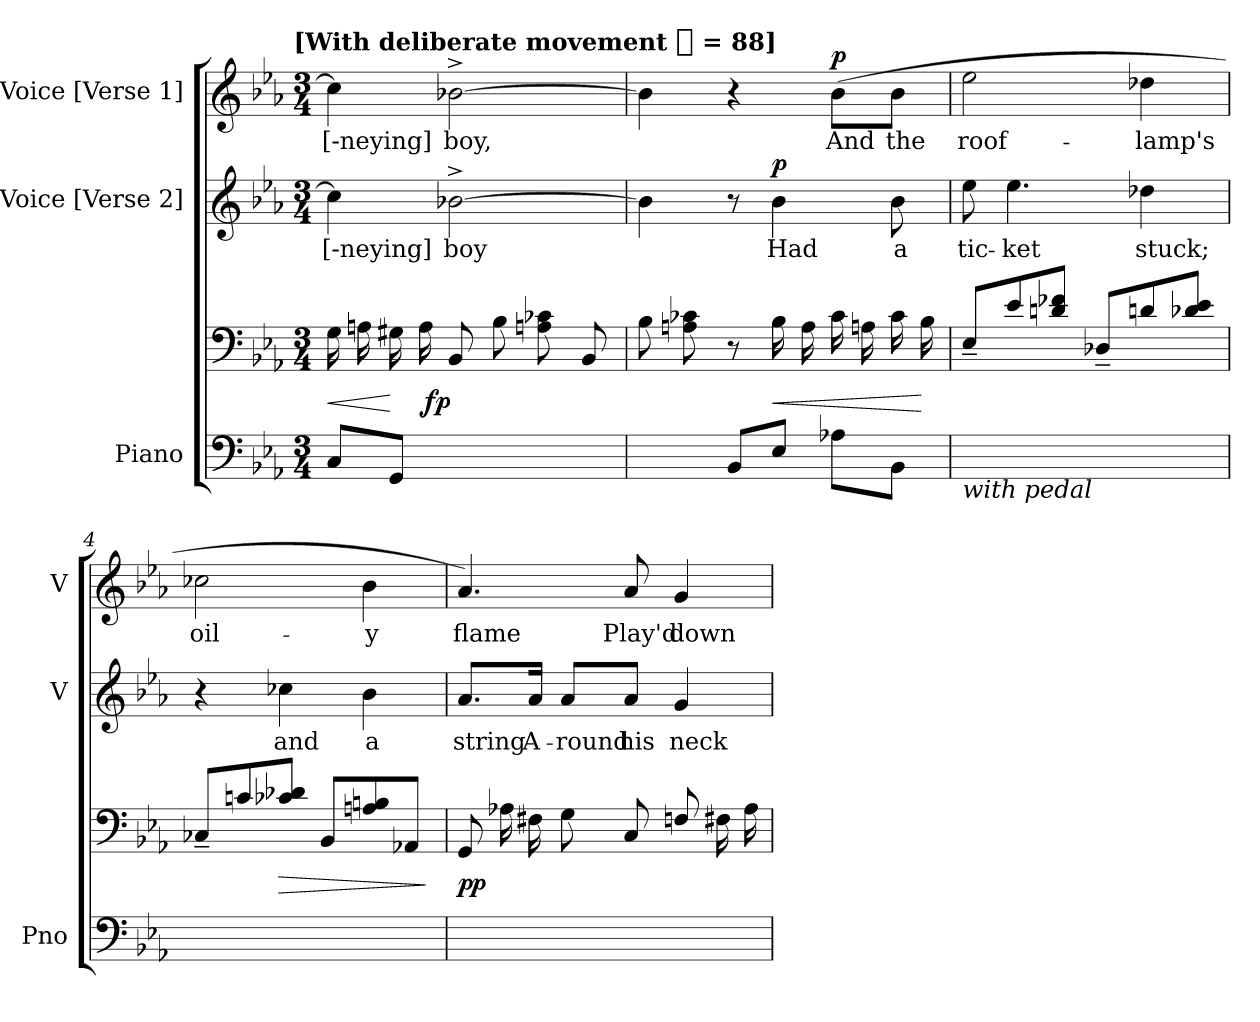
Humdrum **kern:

**kern	**kern	**dynam	**kern	**text	**dynam	**kern	**text	**dynam
*part3	*part3	*part3	*part2	*part2	*part2	*part1	*part1	*part1
*staff4	*staff3	*staff3/4	*staff2	*staff2	*staff2	*staff1	*staff1	*staff1
*I"Piano	*	*	*I"Voice [Verse 2]	*	*	*I"Voice [Verse 1]	*	*
*I'Pno	*	*	*I'V	*	*	*I'V	*	*
*clefF4	*clefF4	*	*clefG2	*	*	*clefG2	*	*
*k[b-e-a-]	*k[b-e-a-]	*	*k[b-e-a-]	*	*	*k[b-e-a-]	*	*
*E-:	*E-:	*	*E-:	*	*	*E-:	*	*
!!LO:TX:omd:t=[With deliberate movement [quarter] = 88]
*M3/4	*M3/4	*	*M3/4	*	*	*M3/4	*	*
*MM88	*MM88	*	*MM88	*	*	*MM88	*	*
=1	=1	=1	=1	=1	=1	=1	=1	=1
8CL	16G	<	4cc]	[-neying]	.	4cc]	[-neying]	.
.	16An	.	.	.	.	.	.	.
8GGJ	16G#X	[	.	.	.	.	.	.
.	16A	.	.	.	.	.	.	.
!	!	!LO:DY:rj	!	!	!	!	!	!
8ryy	8BB-/	fp	[2b-X^i	boy	.	[2b-X^i	boy,	.
8ryy	8B-\	.	.	.	.	.	.	.
8ryy	8An 8c-X	.	.	.	.	.	.	.
8ryy	8BB-/	.	.	.	.	.	.	.
=2	=2	=2	=2	=2	=2	=2	=2	=2
8ryy	8B-\	.	4b-]	.	.	4b-]	.	.
8ryy	8An 8c-X	.	.	.	.	.	.	.
8BB-L	8r	.	8r	.	.	4r	.	.
!	!	!	!	!	!LO:DY:a	!	!	!
8E-J	16B-	<	4b-	Had	p	.	.	.
.	16A	.	.	.	.	.	.	.
!	!	!	!	!	!	!	!	!LO:DY:a
8A-XL	16c-\	.	.	.	.	(8b-\L	And	p
.	16Anj	.	.	.	.	.	.	.
8BB-J	16c-	.	8b-	a	.	8b-\J	the	.
.	16B-	[	.	.	.	.	.	.
=3	=3	=3	=3	=3	=3	=3	=3	=3
!LO:TX:b:i:t=with pedal	!	!	!	!	!	!	!	!
4%3ryy	8E-~<\L	.	8ee-	tic-	.	2ee-	roof-	.
.	8e-/	.	4.ee-	-ket	.	.	.	.
.	8dn 8f-XJ	.	.	.	.	.	.	.
.	8D-X~<\L	.	.	.	.	.	.	.
.	8dn/	.	4dd-X	stuck;	.	4dd-X	-lamp's	.
.	8d-X 8e-J	.	.	.	.	.	.	.
=4	=4	=4	=4	=4	=4	=4	=4	=4
4%3ryy	8C-X~<\L	.	4r	.	.	2cc-X	oil-	.
.	8cn/	.	.	.	.	.	.	.
.	8c-X 8d-XJ	>	4cc-X	and	.	.	.	.
.	8BB-/L	.	.	.	.	.	.	.
.	8An\ 8Bn\	.	4b-	a	.	4b-	-y	.
.	8AA-XJ	.	.	.	.	.	.	.
.	.	]	.	.	.	.	.	.
=5	=5	=5	=5	=5	=5	=5	=5	=5
4%3ryy	8GG/	pp	8.a-/L	string	.	4.a-)	flame	.
.	16A-X\	.	.	.	.	.	.	.
.	16F#X	.	16a-/Jk	A-	.	.	.	.
.	8G	.	8a-/L	-round	.	.	.	.
.	8C/	.	8a-/J	his	.	8a-	Play'd	.
.	8Fn/	.	4g	neck	.	4g	down	.
.	16F#X\	.	.	.	.	.	.	.
.	16A-\	.	.	.	.	.	.	.
=	=	=	=	=	=	=	=	=
*-	*-	*-	*-	*-	*-	*-	*-	*-
